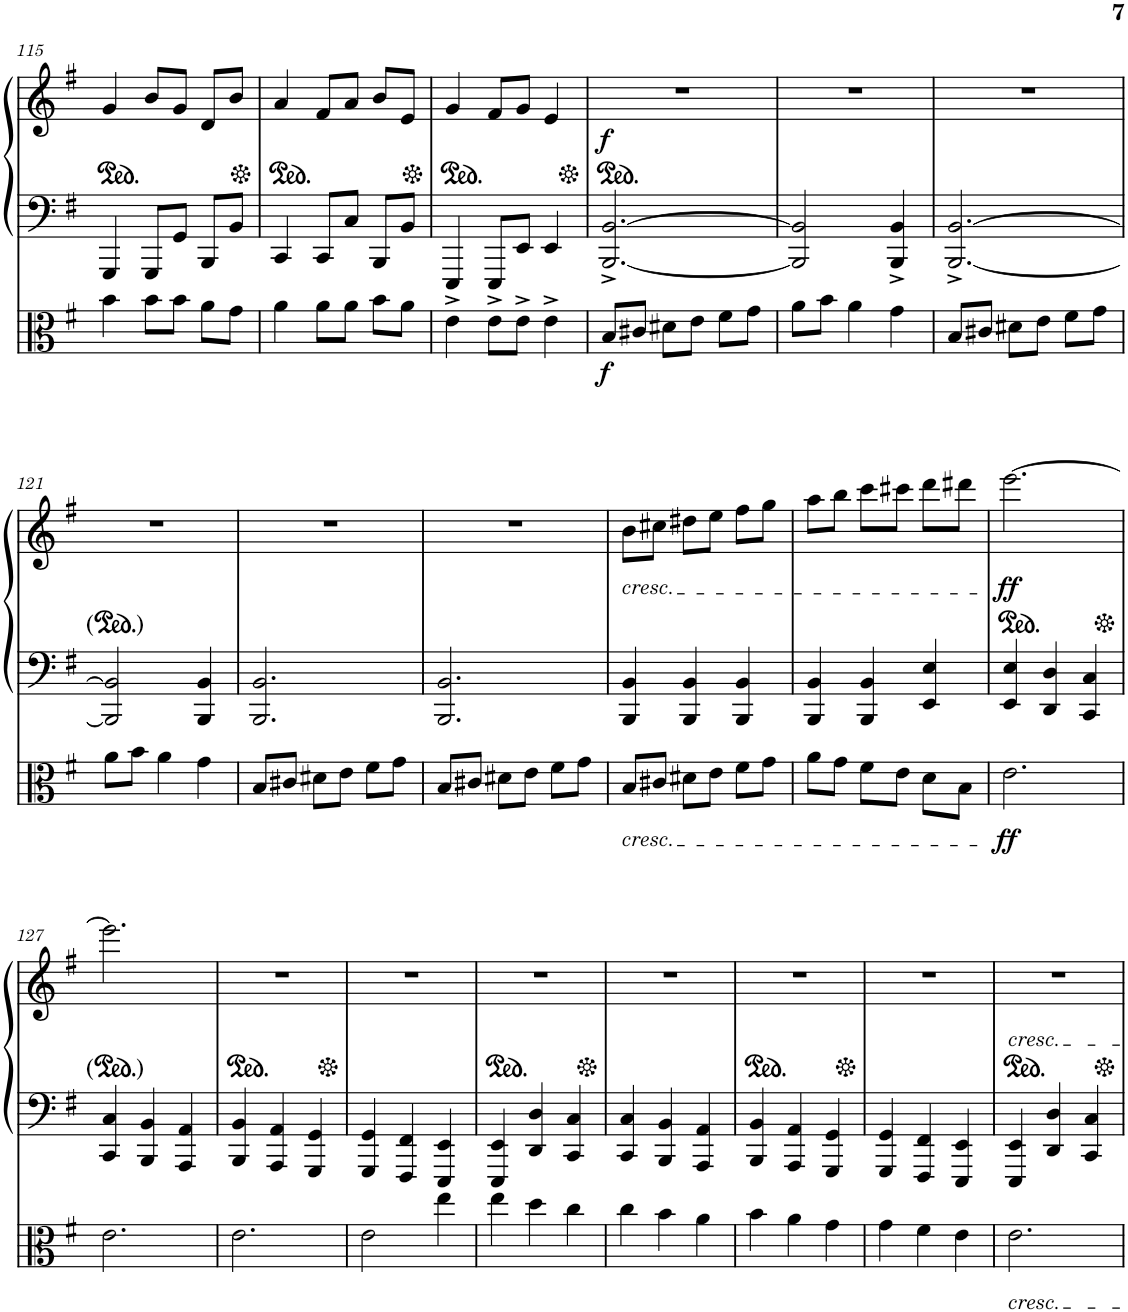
**kern	**dynam	**kern	**kern	**dynam
*part2	*part2	*part1	*part1	*part1
*staff3	*staff3	*staff2	*staff1	*staff1/2
*I"Voice	*	*I"Piano	*	*
*I'V	*	*I'Pno	*	*
!!LO:PB:g=z
*clefC3	*	*clefF4	*clefG2	*
*k[f#]	*	*k[f#]	*k[f#]	*
*M3/4	*	*M3/4	*M3/4	*
*	*	*	*ped	*
=115	=115	=115	=115	=115
4b\	.	4GGG/	4g/	.
8b\L	.	8GGG/L	8b/L	.
8b\J	.	8GG/J	8g/J	.
8a\L	.	8BBB/L	8d/L	.
8g\J	.	8BB/J	8b/J	.
=116	=116	=116	=116	=116
*	*	*	*Xped	*
*	*	*	*ped	*
4a\	.	4CC/	4a/	.
8a\L	.	8CC/L	8f#/L	.
8a\J	.	8C/J	8a/J	.
8b\L	.	8BBB/L	8b/L	.
8a\J	.	8BB/J	8e/J	.
=117	=117	=117	=117	=117
*	*	*	*Xped	*
*	*	*	*ped	*
4e^\	.	4EEE/	4g/	.
8e^\L	.	8EEE/L	8f#/L	.
8e^\J	.	8EE/J	8g/J	.
4e^\	.	4EE/	4e/	.
=118	=118	=118	=118	=118
*	*	*	*Xped	*
*	*	*	*ped	*
!	!LO:DY:b	!	!	!LO:DY:b
8B/L	f	[2.BBB/^ [2.BB/^	2.r	f
8c#X/J	.	.	.	.
8d#X\L	.	.	.	.
8e\J	.	.	.	.
8f#\L	.	.	.	.
8g\J	.	.	.	.
=119	=119	=119	=119	=119
8a\L	.	2BBB/] 2BB/]	2.r	.
8b\J	.	.	.	.
4a\	.	.	.	.
4g\	.	4BBB/^ 4BB/^	.	.
=120	=120	=120	=120	=120
8B/L	.	[2.BBB/^ [2.BB/^	2.r	.
8c#X/J	.	.	.	.
8d#X\L	.	.	.	.
8e\J	.	.	.	.
8f#\L	.	.	.	.
8g\J	.	.	.	.
!!LO:LB:g=z
=121	=121	=121	=121	=121
8a\L	.	2BBB/] 2BB/]	2.r	.
8b\J	.	.	.	.
4a\	.	.	.	.
4g\	.	4BBB/ 4BB/	.	.
=122	=122	=122	=122	=122
8B/L	.	2.BBB/ 2.BB/	2.r	.
8c#X/J	.	.	.	.
8d#X\L	.	.	.	.
8e\J	.	.	.	.
8f#\L	.	.	.	.
8g\J	.	.	.	.
=123	=123	=123	=123	=123
8B/L	.	2.BBB/ 2.BB/	2.r	.
8c#X/J	.	.	.	.
8d#X\L	.	.	.	.
8e\J	.	.	.	.
8f#\L	.	.	.	.
8g\J	.	.	.	.
=124	=124	=124	=124	=124
!	!	!	!LO:TX:b:i:t=cresc.	!
!LO:TX:b:i:t=cresc.	!	!	!	!
8B/L	.	4BBB/ 4BB/	8b\L	.
8c#X/J	.	.	8cc#X\J	.
8d#X\L	.	4BBB/ 4BB/	8dd#X\L	.
8e\J	.	.	8ee\J	.
8f#\L	.	4BBB/ 4BB/	8ff#\L	.
8g\J	.	.	8gg\J	.
=125	=125	=125	=125	=125
8a\L	.	4BBB/ 4BB/	8aa\L	.
8g\J	.	.	8bb\J	.
8f#\L	.	4BBB/ 4BB/	8ccc\L	.
8e\J	.	.	8ccc#X\J	.
8d\L	.	4EE/ 4E/	8ddd\L	.
8B\J	.	.	8ddd#X\J	.
=126	=126	=126	=126	=126
*	*	*	*ped	*
!	!LO:DY:b	!	!	!LO:DY:b
2.e\	ff	4EE/ 4E/	[>2.eee\	ff
.	.	4DD/ 4D/	.	.
.	.	4CC/ 4C/	.	.
!!LO:LB:g=z
=127	=127	=127	=127	=127
*	*	*	*Xped	*
2.e\	.	4CC/ 4C/	2.eee\]	.
.	.	4BBB/ 4BB/	.	.
.	.	4AAA/ 4AA/	.	.
=128	=128	=128	=128	=128
*	*	*	*ped	*
2.e\	.	4BBB/ 4BB/	2.r	.
.	.	4AAA/ 4AA/	.	.
.	.	4GGG/ 4GG/	.	.
=129	=129	=129	=129	=129
*	*	*	*Xped	*
2e\	.	4GGG/ 4GG/	2.r	.
.	.	4FFF#/ 4FF#/	.	.
4ee\	.	4EEE/ 4EE/	.	.
=130	=130	=130	=130	=130
*	*	*	*ped	*
4ee\	.	4EEE/ 4EE/	2.r	.
4dd\	.	4DD/ 4D/	.	.
4cc\	.	4CC/ 4C/	.	.
=131	=131	=131	=131	=131
*	*	*	*Xped	*
4cc\	.	4CC/ 4C/	2.r	.
4b\	.	4BBB/ 4BB/	.	.
4a\	.	4AAA/ 4AA/	.	.
=132	=132	=132	=132	=132
*	*	*	*ped	*
4b\	.	4BBB/ 4BB/	2.r	.
4a\	.	4AAA/ 4AA/	.	.
4g\	.	4GGG/ 4GG/	.	.
=133	=133	=133	=133	=133
*	*	*	*Xped	*
4g\	.	4GGG/ 4GG/	2.r	.
4f#\	.	4FFF#/ 4FF#/	.	.
4e\	.	4EEE/ 4EE/	.	.
=134	=134	=134	=134	=134
!	!	!	!LO:TX:b:i:t=cresc.	!
!LO:TX:b:i:t=cresc.	!	!	!	!
2.e\	.	4EEE/ 4EE/	2.r	.
.	.	4DD/ 4D/	.	.
.	.	4CC/ 4C/	.	.
*	*	*	*Xped	*
=	=	=	=	=
*-	*-	*-	*-	*-
